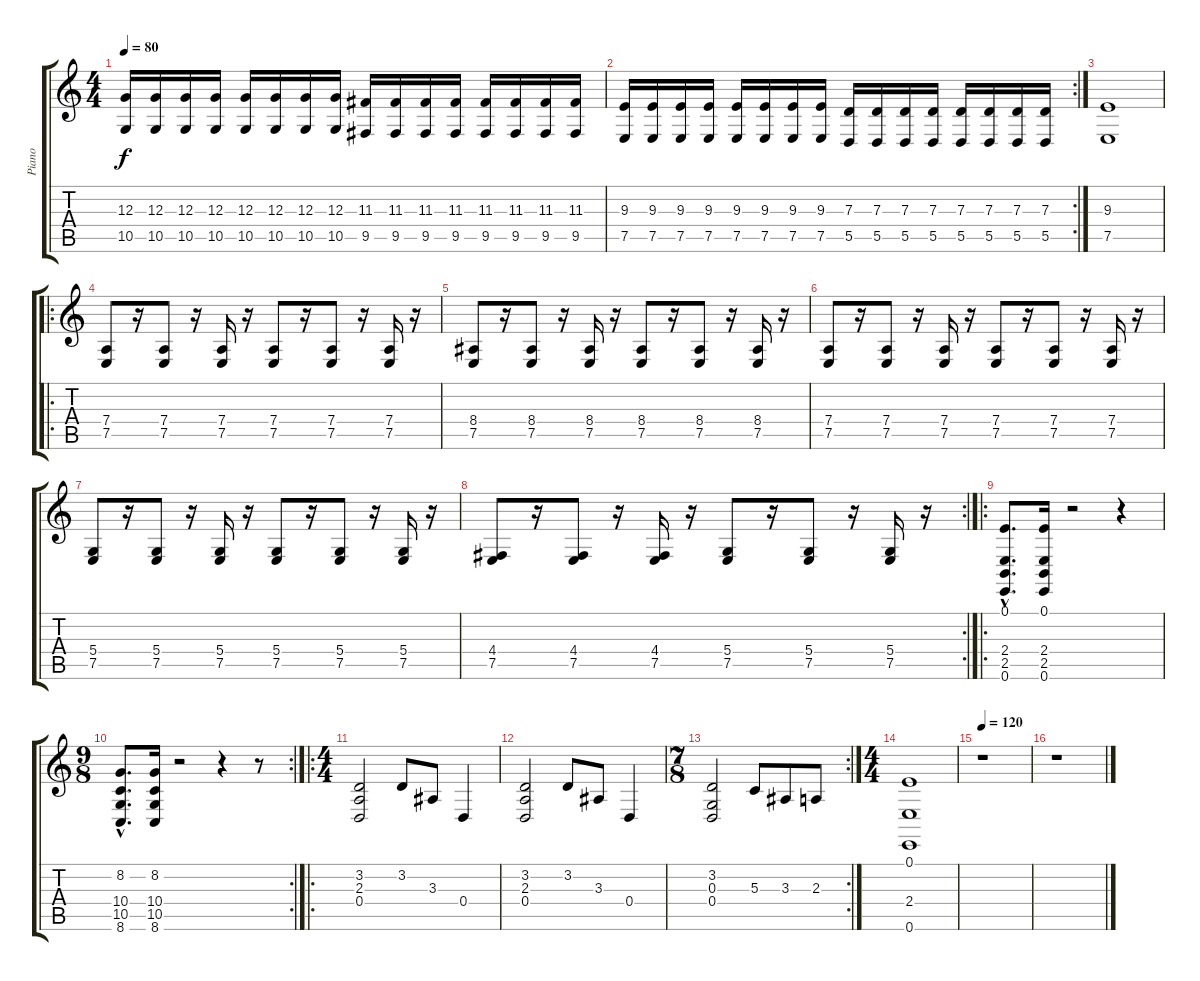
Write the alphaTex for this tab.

\track ("Piano" "Piano") {instrument electricgrandpiano}
\staff {score tabs}
\tuning (E4 B3 G3 D3 A2 E2) {hide}
\ts (4 4)
\tempo 80
\clef g2
\ks c
(12.3 10.5).16{dy f} (12.3 10.5).16 (12.3 10.5).16 (12.3 10.5).16 (12.3 10.5).16 (12.3 10.5).16 (12.3 10.5).16 (12.3 10.5).16 (11.3 9.5).16 (11.3 9.5).16 (11.3 9.5).16 (11.3 9.5).16 (11.3 9.5).16 (11.3 9.5).16 (11.3 9.5).16 (11.3 9.5).16 |
\rc 2
(9.3 7.5).16 (9.3 7.5).16 (9.3 7.5).16 (9.3 7.5).16 (9.3 7.5).16 (9.3 7.5).16 (9.3 7.5).16 (9.3 7.5).16 (7.3 5.5).16 (7.3 5.5).16 (7.3 5.5).16 (7.3 5.5).16 (7.3 5.5).16 (7.3 5.5).16 (7.3 5.5).16 (7.3 5.5).16 |
(9.3 7.5).1{volume 4} |
\ro
(7.4 7.5).8{volume 13} r.16 (7.4 7.5).8 r.16 (7.4 7.5).16 r.16 (7.4 7.5).8 r.16 (7.4 7.5).8 r.16 (7.4 7.5).16 r.16 |
(8.4 7.5).8{volume 13} r.16 (8.4 7.5).8 r.16 (8.4 7.5).16 r.16 (8.4 7.5).8 r.16 (8.4 7.5).8 r.16 (8.4 7.5).16 r.16 |
(7.4 7.5).8{volume 13} r.16 (7.4 7.5).8 r.16 (7.4 7.5).16 r.16 (7.4 7.5).8 r.16 (7.4 7.5).8 r.16 (7.4 7.5).16 r.16 |
(5.4 7.5).8{volume 13} r.16 (5.4 7.5).8 r.16 (5.4 7.5).16 r.16 (5.4 7.5).8 r.16 (5.4 7.5).8 r.16 (5.4 7.5).16 r.16 |
\rc 2
(4.4 7.5).8 r.16 (4.4 7.5).8 r.16 (4.4 7.5).16 r.16 (5.4 7.5).8 r.16 (5.4 7.5).8 r.16 (5.4 7.5).16 r.16 |
\ro
(0.1{hac} 2.4{hac} 2.5{hac} 0.6{hac}).8{d} (0.1 2.4 2.5 0.6).16 r.2 r.4 |
\rc 2
\ts (9 8)
(8.2{hac} 10.4{hac} 10.5{hac} 8.6{hac}).8{d} (8.2 10.4 10.5 8.6).16 r.2 r.4 r.8 |
\ro
\ts (4 4)
(3.2 2.3 0.4).2 3.2.8 3.3.8 0.4.4 |
(3.2 2.3 0.4).2 3.2.8 3.3.8 0.4.4 |
\rc 2
\ts (7 8)
(3.2 0.3 0.4).2 5.3.8 3.3.8 2.3.8 |
\ts (4 4)
(0.1 2.4 0.6).1 |
\tempo 120
r.1 |
r.1
